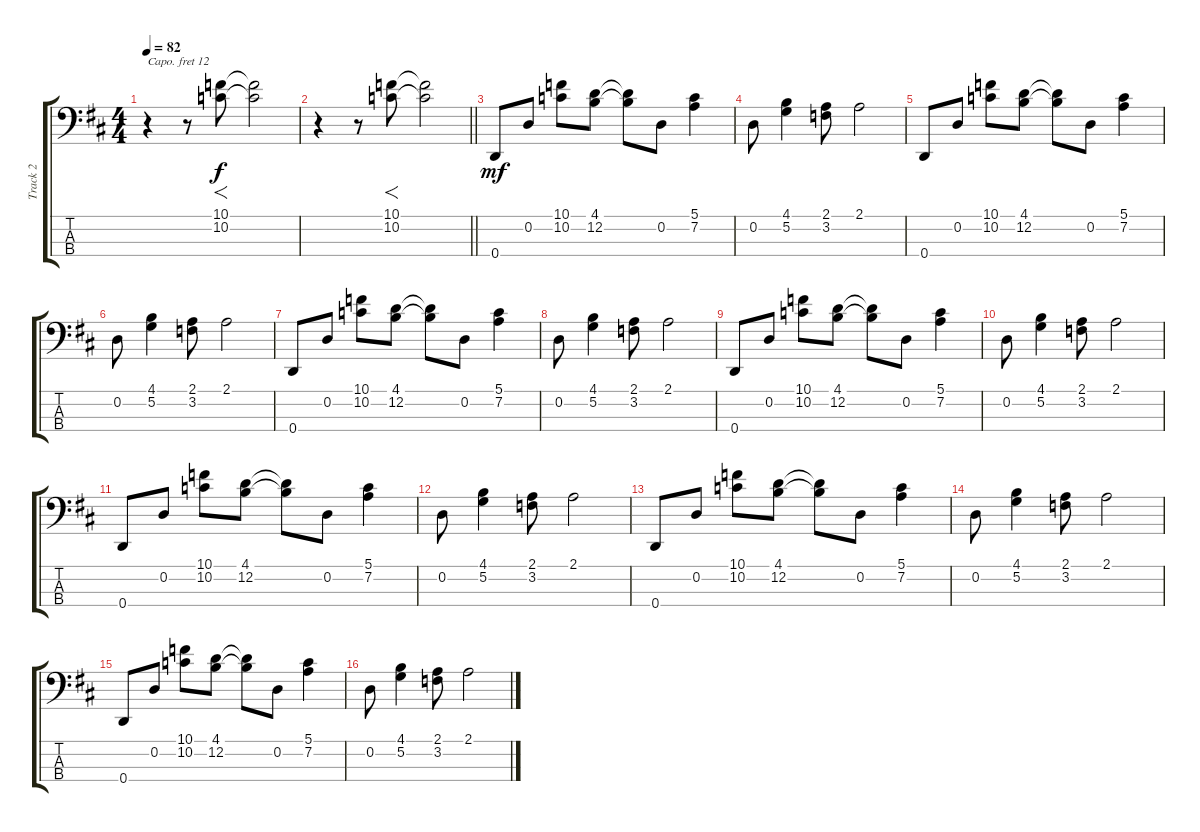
\track ("Track 2" "Track 2") {instrument electricpiano2}
\staff {score tabs}
\capo 12
\tuning (G2 D2 A1 D1) {hide}
\ts (4 4)
\tempo 82
\clef f4
\ks d
r.4{dy f} r.8 (10.1 10.2).8{f} (10.1{t} 10.2{t}).2 |
\barLineRight lightlight
r.4 r.8 (10.1 10.2).8{f} (10.1{t} 10.2{t}).2 |
0.4.8{dy mf} 0.2.8 (10.1 10.2).8 (4.1 12.2).8 (4.1{t} 12.2{t}).8 0.2.8 (5.1 7.2).4 |
0.2.8 (4.1 5.2).4 (2.1 3.2).8 2.1.2 |
0.4.8 0.2.8 (10.1 10.2).8 (4.1 12.2).8 (4.1{t} 12.2{t}).8 0.2.8 (5.1 7.2).4 |
0.2.8 (4.1 5.2).4 (2.1 3.2).8 2.1.2 |
0.4.8 0.2.8 (10.1 10.2).8 (4.1 12.2).8 (4.1{t} 12.2{t}).8 0.2.8 (5.1 7.2).4 |
0.2.8 (4.1 5.2).4 (2.1 3.2).8 2.1.2 |
0.4.8 0.2.8 (10.1 10.2).8 (4.1 12.2).8 (4.1{t} 12.2{t}).8 0.2.8 (5.1 7.2).4 |
0.2.8 (4.1 5.2).4 (2.1 3.2).8 2.1.2 |
0.4.8 0.2.8 (10.1 10.2).8 (4.1 12.2).8 (4.1{t} 12.2{t}).8 0.2.8 (5.1 7.2).4 |
0.2.8 (4.1 5.2).4 (2.1 3.2).8 2.1.2 |
0.4.8 0.2.8 (10.1 10.2).8 (4.1 12.2).8 (4.1{t} 12.2{t}).8 0.2.8 (5.1 7.2).4 |
0.2.8 (4.1 5.2).4 (2.1 3.2).8 2.1.2 |
0.4.8 0.2.8 (10.1 10.2).8 (4.1 12.2).8 (4.1{t} 12.2{t}).8 0.2.8 (5.1 7.2).4 |
0.2.8 (4.1 5.2).4 (2.1 3.2).8 2.1.2
